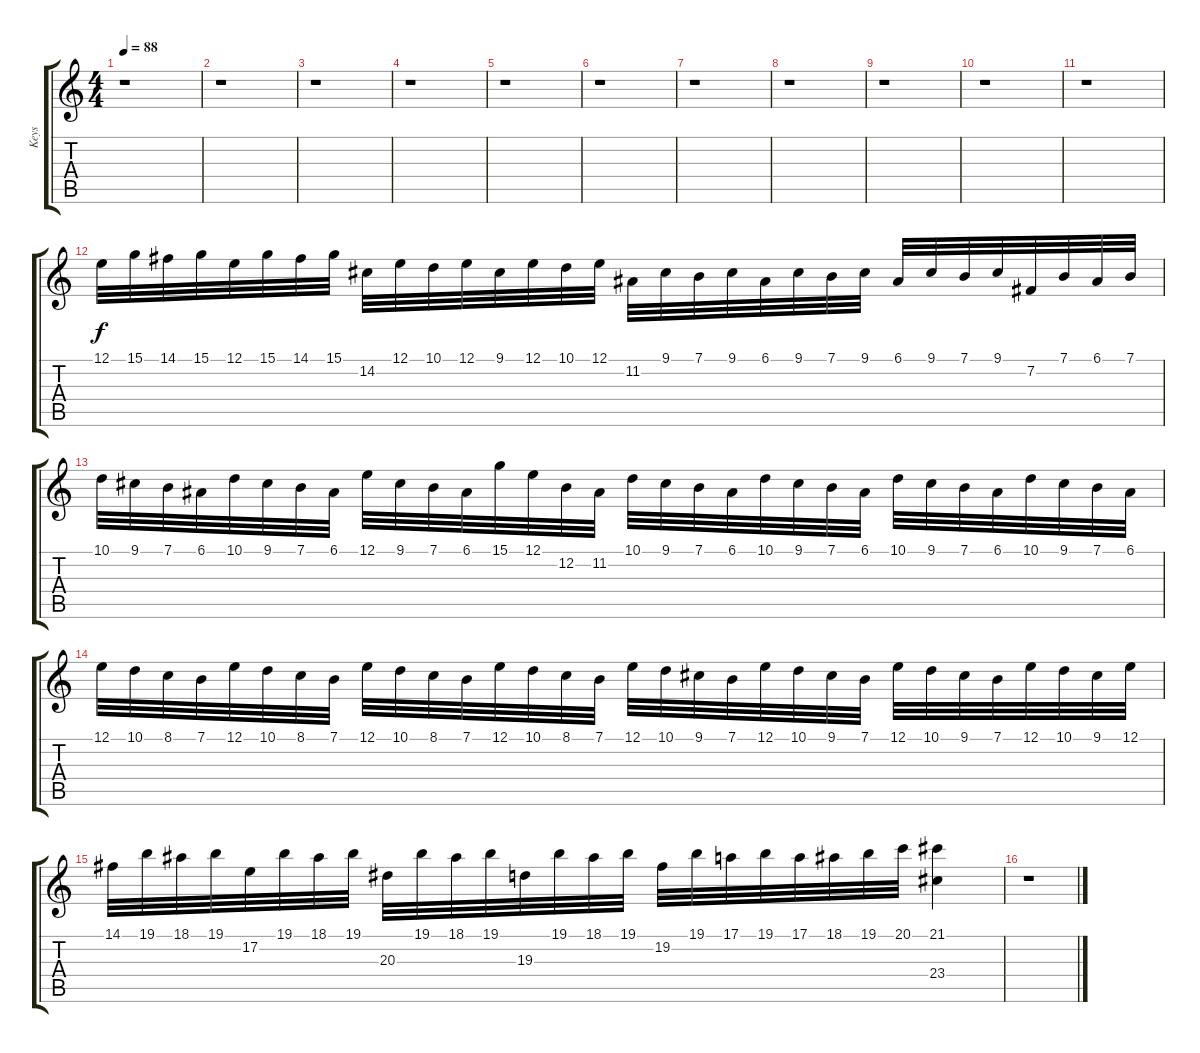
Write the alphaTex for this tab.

\track ("Keys" "Keys") {instrument harpsichord}
\staff {score tabs}
\tuning (E4 B3 G3 D3 A2 E2) {hide}
\ts (4 4)
\tempo 88
\clef g2
\ks c
r.1{dy f} |
r.1 |
r.1 |
r.1 |
r.1 |
r.1 |
r.1 |
r.1 |
r.1 |
r.1 |
r.1 |
12.1.32 15.1.32 14.1.32 15.1.32 12.1.32 15.1.32 14.1.32 15.1.32 14.2.32 12.1.32 10.1.32 12.1.32 9.1.32 12.1.32 10.1.32 12.1.32 11.2.32 9.1.32 7.1.32 9.1.32 6.1.32 9.1.32 7.1.32 9.1.32 6.1.32 9.1.32 7.1.32 9.1.32 7.2.32 7.1.32 6.1.32 7.1.32 |
10.1.32 9.1.32 7.1.32 6.1.32 10.1.32 9.1.32 7.1.32 6.1.32 12.1.32 9.1.32 7.1.32 6.1.32 15.1.32 12.1.32 12.2.32 11.2.32 10.1.32 9.1.32 7.1.32 6.1.32 10.1.32 9.1.32 7.1.32 6.1.32 10.1.32 9.1.32 7.1.32 6.1.32 10.1.32 9.1.32 7.1.32 6.1.32 |
12.1.32 10.1.32 8.1.32 7.1.32 12.1.32 10.1.32 8.1.32 7.1.32 12.1.32 10.1.32 8.1.32 7.1.32 12.1.32 10.1.32 8.1.32 7.1.32 12.1.32 10.1.32 9.1.32 7.1.32 12.1.32 10.1.32 9.1.32 7.1.32 12.1.32 10.1.32 9.1.32 7.1.32 12.1.32 10.1.32 9.1.32 12.1.32 |
14.1.32 19.1.32 18.1.32 19.1.32 17.2.32 19.1.32 18.1.32 19.1.32 20.3.32 19.1.32 18.1.32 19.1.32 19.3.32 19.1.32 18.1.32 19.1.32 19.2.32 19.1.32 17.1.32 19.1.32 17.1.32 18.1.32 19.1.32 20.1.32 (21.1 23.4).4 |
r.1
